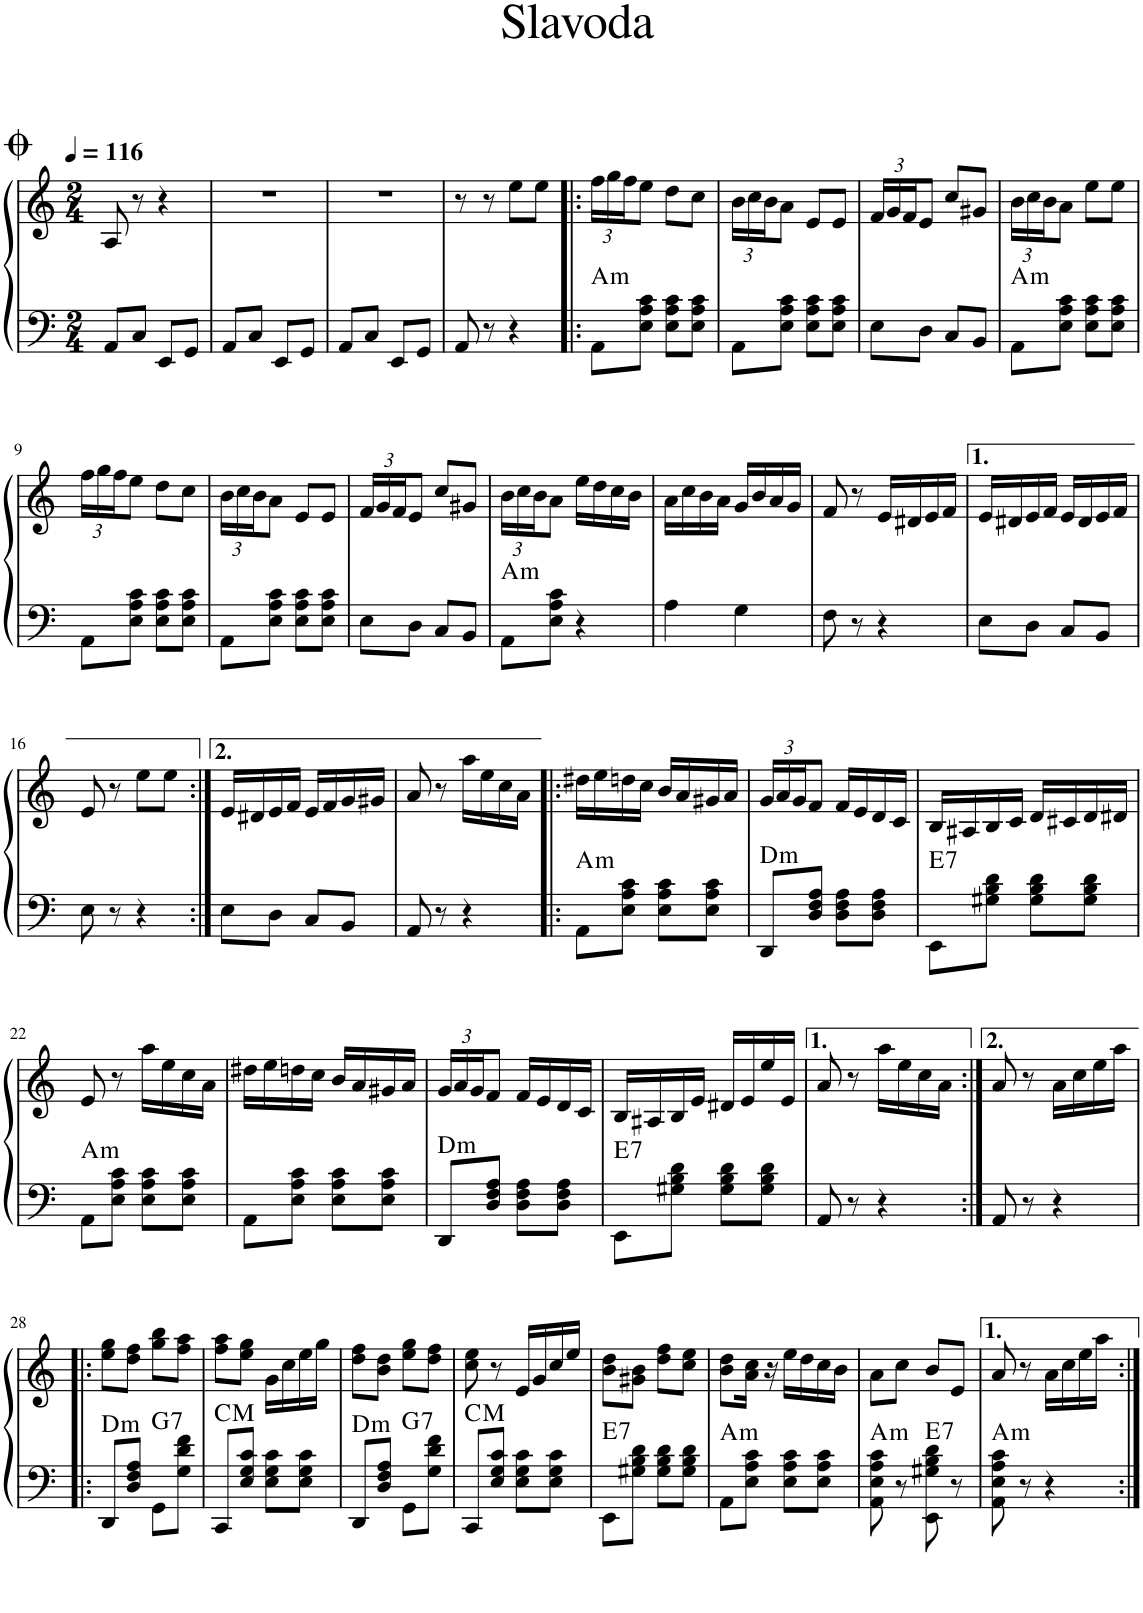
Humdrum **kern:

**kern	**kern	**harte
*part1	*part1	*part1
*staff2	*staff1	*
*I"Piano	*	*
*I'Pno.	*	*
*clefF4	*clefG2	*
*k[]	*k[]	*
*M2/4	*M2/4	*
*MM116	*MM116	*
=1	=1	=1
8AA/L	8A/	.
8C/J	8r	.
8EE/L	4r	.
8GG/J	.	.
=2	=2	=2
8AA/L	2r	.
8C/J	.	.
8EE/L	.	.
8GG/J	.	.
=3	=3	=3
8AA/L	2r	.
8C/J	.	.
8EE/L	.	.
8GG/J	.	.
=4	=4	=4
8AA/	8r	.
8r	8r	.
4r	8ee\L	.
.	8ee\J	.
=5!|:	=5!|:	=5!|:
*	*Xbrackettup	*
!	!	!LO:H:kt=m
8AA\L	24ff\LL	A:min
.	24gg\	.
.	24ff\J	.
8E\ 8A\ 8c\J	8ee\J	.
8E\ 8A\ 8c\L	8dd\L	.
8E\ 8A\ 8c\J	8cc\J	.
=6	=6	=6
8AA\L	24b\LL	.
.	24cc\	.
.	24b\J	.
8E\ 8A\ 8c\J	8a\J	.
8E\ 8A\ 8c\L	8e/L	.
8E\ 8A\ 8c\J	8e/J	.
=7	=7	=7
8E\L	24f/LL	.
.	24g/	.
.	24f/J	.
8D\J	8e/J	.
8C/L	8cc/L	.
8BB/J	8g#X/J	.
=8	=8	=8
!	!	!LO:H:kt=m
8AA\L	24b\LL	A:min
.	24cc\	.
.	24b\J	.
8E\ 8A\ 8c\J	8a\J	.
8E\ 8A\ 8c\L	8ee\L	.
8E\ 8A\ 8c\J	8ee\J	.
!!LO:LB:g=z
=9	=9	=9
8AA\L	24ff\LL	.
.	24gg\	.
.	24ff\J	.
8E\ 8A\ 8c\J	8ee\J	.
8E\ 8A\ 8c\L	8dd\L	.
8E\ 8A\ 8c\J	8cc\J	.
=10	=10	=10
8AA\L	24b\LL	.
.	24cc\	.
.	24b\J	.
8E\ 8A\ 8c\J	8a\J	.
8E\ 8A\ 8c\L	8e/L	.
8E\ 8A\ 8c\J	8e/J	.
=11	=11	=11
8E\L	24f/LL	.
.	24g/	.
.	24f/J	.
8D\J	8e/J	.
8C/L	8cc/L	.
8BB/J	8g#X/J	.
=12	=12	=12
!	!	!LO:H:kt=m
8AA\L	24b\LL	A:min
.	24cc\	.
.	24b\J	.
8E\ 8A\ 8c\J	8a\J	.
4r	16ee\LL	.
.	16dd\	.
.	16cc\	.
.	16b\JJ	.
=13	=13	=13
4A\	16a\LL	.
.	16cc\	.
.	16b\	.
.	16a\JJ	.
4G\	16g/LL	.
.	16b/	.
.	16a/	.
.	16g/JJ	.
=14	=14	=14
8F\	8f/	.
8r	8r	.
4r	16e/LL	.
.	16d#X/	.
.	16e/	.
.	16f/JJ	.
=15	=15	=15
8E\L	16e/LL	.
.	16d#X/	.
8D\J	16e/	.
.	16f/JJ	.
8C/L	16e/LL	.
.	16d#/	.
8BB/J	16e/	.
.	16f/JJ	.
!!LO:LB:g=z
=16	=16	=16
8E\	8e/	.
8r	8r	.
4r	8ee\L	.
.	8ee\J	.
=17:|!	=17:|!	=17:|!
8E\L	16e/LL	.
.	16d#X/	.
8D\J	16e/	.
.	16f/JJ	.
8C/L	16e/LL	.
.	16f/	.
8BB/J	16g/	.
.	16g#X/JJ	.
=18	=18	=18
8AA/	8a/	.
8r	8r	.
4r	16aa\LL	.
.	16ee\	.
.	16cc\	.
.	16a\JJ	.
=19!|:	=19!|:	=19!|:
!	!	!LO:H:kt=m
8AA\L	16dd#X\LL	A:min
.	16ee\	.
8E\ 8A\ 8c\J	16ddn\	.
.	16cc\JJ	.
8E\ 8A\ 8c\L	16b/LL	.
.	16a/	.
8E\ 8A\ 8c\J	16g#X/	.
.	16a/JJ	.
=20	=20	=20
!	!	!LO:H:kt=m
8DD/L	24g/LL	D:min
.	24a/	.
.	24g/J	.
8D/ 8F/ 8A/J	8f/J	.
8D\ 8F\ 8A\L	16f/LL	.
.	16e/	.
8D\ 8F\ 8A\J	16d/	.
.	16c/JJ	.
=21	=21	=21
!	!	!LO:H:kt=7
8EE\L	16B/LL	E:7
.	16A#X/	.
8G#X\ 8B\ 8d\J	16B/	.
.	16c/JJ	.
8G#\ 8B\ 8d\L	16d/LL	.
.	16c#X/	.
8G#\ 8B\ 8d\J	16d/	.
.	16d#X/JJ	.
!!LO:LB:g=z
=22	=22	=22
!	!	!LO:H:kt=m
8AA\L	8e/	A:min
8E\ 8A\ 8c\J	8r	.
8E\ 8A\ 8c\L	16aa\LL	.
.	16ee\	.
8E\ 8A\ 8c\J	16cc\	.
.	16a\JJ	.
=23	=23	=23
8AA\L	16dd#X\LL	.
.	16ee\	.
8E\ 8A\ 8c\J	16ddn\	.
.	16cc\JJ	.
8E\ 8A\ 8c\L	16b/LL	.
.	16a/	.
8E\ 8A\ 8c\J	16g#X/	.
.	16a/JJ	.
=24	=24	=24
!	!	!LO:H:kt=m
8DD/L	24g/LL	D:min
.	24a/	.
.	24g/J	.
8D/ 8F/ 8A/J	8f/J	.
8D\ 8F\ 8A\L	16f/LL	.
.	16e/	.
8D\ 8F\ 8A\J	16d/	.
.	16c/JJ	.
=25	=25	=25
!	!	!LO:H:kt=7
8EE\L	16B/LL	E:7
.	16A#X/	.
8G#X\ 8B\ 8d\J	16B/	.
.	16e/JJ	.
8G#\ 8B\ 8d\L	16d#X/LL	.
.	16e/	.
8G#\ 8B\ 8d\J	16ee/	.
.	16e/JJ	.
=26	=26	=26
8AA/	8a/	.
8r	8r	.
4r	16aa\LL	.
.	16ee\	.
.	16cc\	.
.	16a\JJ	.
=27:|!	=27:|!	=27:|!
8AA/	8a/	.
8r	8r	.
4r	16a\LL	.
.	16cc\	.
.	16ee\	.
.	16aa\JJ	.
!!LO:LB:g=z
=28!|:	=28!|:	=28!|:
!	!	!LO:H:kt=m
8DD/L	8ee\ 8gg\L	D:min
8D/ 8F/ 8A/J	8dd\ 8ff\J	.
!	!	!LO:H:kt=7
8GG\L	8gg\ 8bb\L	G:7
8G\ 8d\ 8f\J	8ff\ 8aa\J	.
=29	=29	=29
!	!	!LO:H:kt=M
8CC/L	8ff\ 8aa\L	C:maj
8E/ 8G/ 8c/J	8ee\ 8gg\J	.
8E\ 8G\ 8c\L	16g\LL	.
.	16cc\	.
8E\ 8G\ 8c\J	16ee\	.
.	16gg\JJ	.
=30	=30	=30
!	!	!LO:H:kt=m
8DD/L	8dd\ 8ff\L	D:min
8D/ 8F/ 8A/J	8b\ 8dd\J	.
!	!	!LO:H:kt=7
8GG\L	8ee\ 8gg\L	G:7
8G\ 8d\ 8f\J	8dd\ 8ff\J	.
=31	=31	=31
!	!	!LO:H:kt=M
8CC/L	8cc\ 8ee\	C:maj
8E/ 8G/ 8c/J	8r	.
8E\ 8G\ 8c\L	16e/LL	.
.	16g/	.
8E\ 8G\ 8c\J	16cc/	.
.	16ee/JJ	.
=32	=32	=32
!	!	!LO:H:kt=7
8EE\L	8b\ 8dd\L	E:7
8G#X\ 8B\ 8d\J	8g#X\ 8b\J	.
8G#\ 8B\ 8d\L	8dd\ 8ff\L	.
8G#\ 8B\ 8d\J	8cc\ 8ee\J	.
=33	=33	=33
!	!	!LO:H:kt=m
8AA\L	8b\ 8dd\L	A:min
8E\ 8A\ 8c\J	16a\ 16cc\Jk	.
.	16r	.
8E\ 8A\ 8c\L	16ee\LL	.
.	16dd\	.
8E\ 8A\ 8c\J	16cc\	.
.	16b\JJ	.
=34	=34	=34
!	!	!LO:H:kt=m
8AA\ 8E\ 8A\ 8c\	8a\L	A:min
8r	8cc\J	.
!	!	!LO:H:kt=7
8EE\ 8G#X\ 8B\ 8d\	8b/L	E:7
8r	8e/J	.
=35	=35	=35
!	!	!LO:H:kt=m
8AA\ 8E\ 8A\ 8c\	8a/	A:min
8r	8r	.
4r	16a\LL	.
.	16cc\	.
.	16ee\	.
.	16aa\JJ	.
=:|!	=:|!	=:|!
*-	*-	*-
